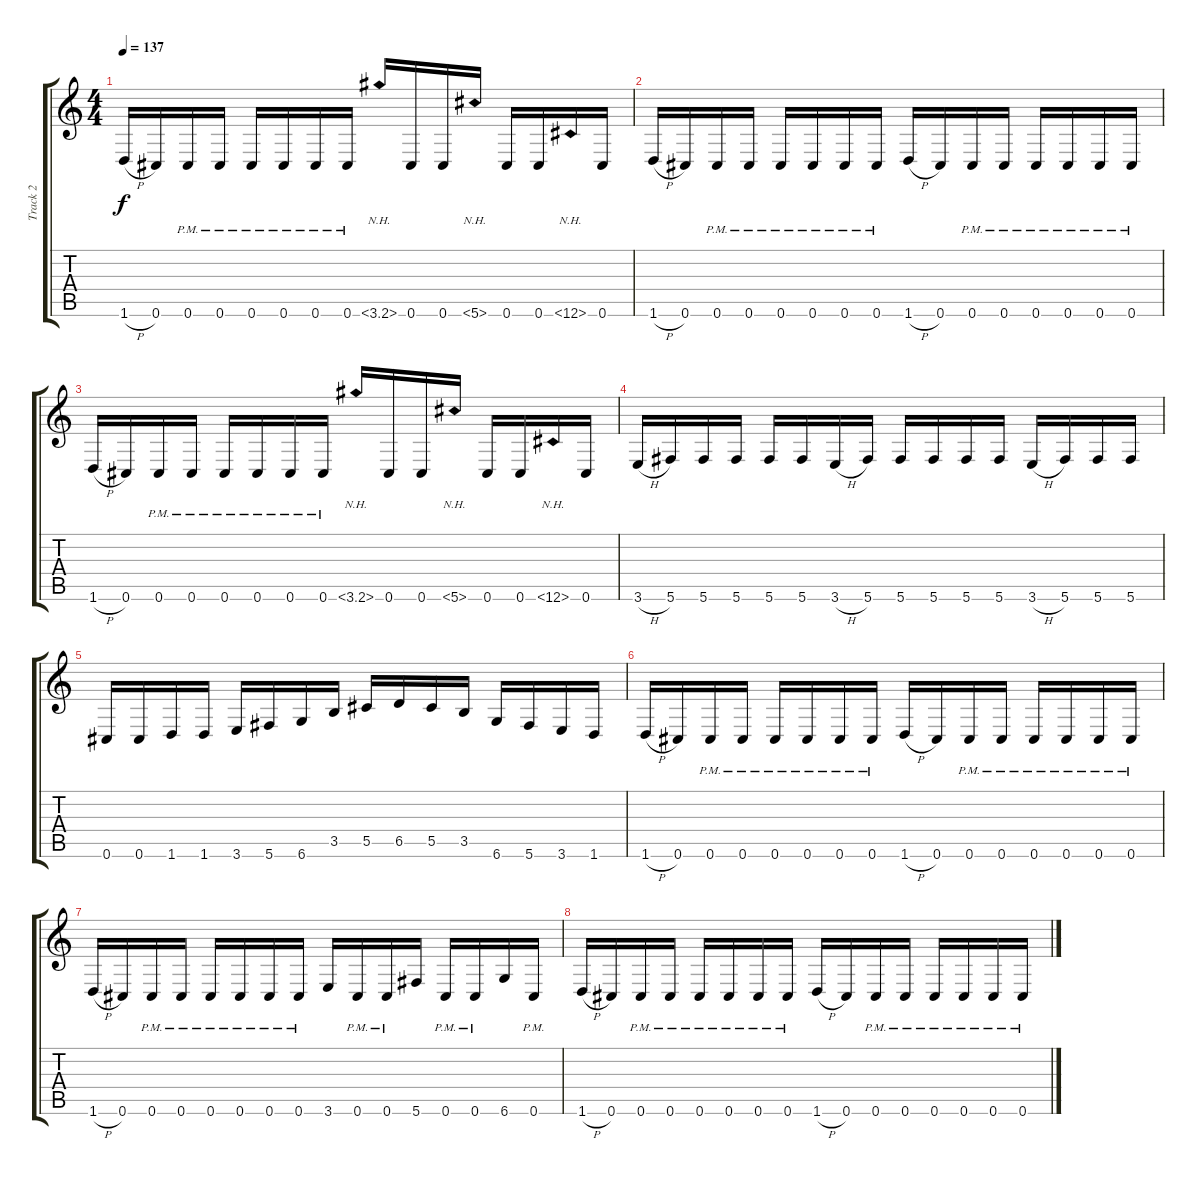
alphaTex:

\track ("Track 2" "Track 2") {instrument distortionguitar}
\staff {score tabs}
\tuning (Eb4 Bb3 Gb3 Db3 Ab2 Db2) {hide}
\ts (4 4)
\tempo 137
\clef g2
\ks c
1.6{h}.16{dy f} 0.6.16 0.6{pm}.16 0.6{pm}.16 0.6{pm}.16 0.6{pm}.16 0.6{pm}.16 0.6{pm}.16 3.6{nh}.16 0.6.16 0.6.16 5.6{nh}.16 0.6.16 0.6.16 6.6{nh}.16 0.6.16 |
1.6{h}.16 0.6.16 0.6{pm}.16 0.6{pm}.16 0.6{pm}.16 0.6{pm}.16 0.6{pm}.16 0.6{pm}.16 1.6{h}.16 0.6.16 0.6{pm}.16 0.6{pm}.16 0.6{pm}.16 0.6{pm}.16 0.6{pm}.16 0.6{pm}.16 |
1.6{h}.16 0.6.16 0.6{pm}.16 0.6{pm}.16 0.6{pm}.16 0.6{pm}.16 0.6{pm}.16 0.6{pm}.16 3.6{nh}.16 0.6.16 0.6.16 5.6{nh}.16 0.6.16 0.6.16 6.6{nh}.16 0.6.16 |
3.6{h}.16 5.6.16 5.6.16 5.6.16 5.6.16 5.6.16 3.6{h}.16 5.6.16 5.6.16 5.6.16 5.6.16 5.6.16 3.6{h}.16 5.6.16 5.6.16 5.6.16 |
0.6.16 0.6.16 1.6.16 1.6.16 3.6.16 5.6.16 6.6.16 3.5.16 5.5.16 6.5.16 5.5.16 3.5.16 6.6.16 5.6.16 3.6.16 1.6.16 |
1.6{h}.16 0.6.16 0.6{pm}.16 0.6{pm}.16 0.6{pm}.16 0.6{pm}.16 0.6{pm}.16 0.6{pm}.16 1.6{h}.16 0.6.16 0.6{pm}.16 0.6{pm}.16 0.6{pm}.16 0.6{pm}.16 0.6{pm}.16 0.6{pm}.16 |
1.6{h}.16 0.6.16 0.6{pm}.16 0.6{pm}.16 0.6{pm}.16 0.6{pm}.16 0.6{pm}.16 0.6{pm}.16 3.6.16 0.6{pm}.16 0.6{pm}.16 5.6.16 0.6{pm}.16 0.6{pm}.16 6.6.16 0.6{pm}.16 |
1.6{h}.16 0.6.16 0.6{pm}.16 0.6{pm}.16 0.6{pm}.16 0.6{pm}.16 0.6{pm}.16 0.6{pm}.16 1.6{h}.16 0.6.16 0.6{pm}.16 0.6{pm}.16 0.6{pm}.16 0.6{pm}.16 0.6{pm}.16 0.6{pm}.16
